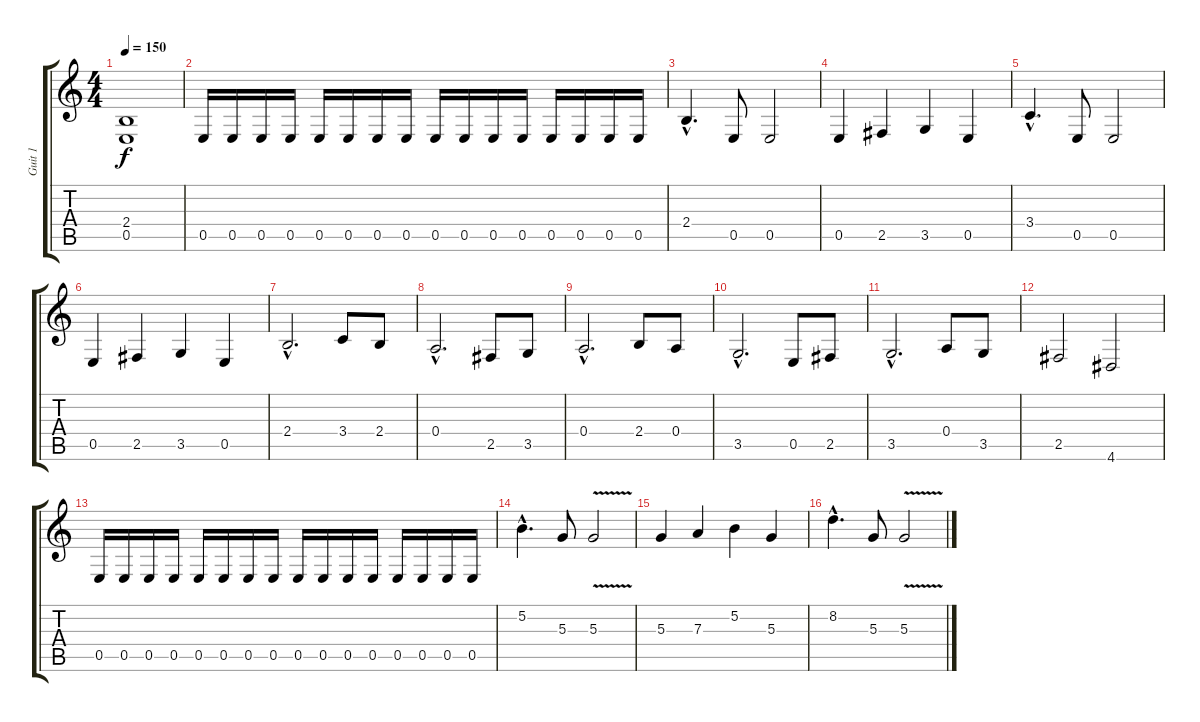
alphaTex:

\track ("Guit 1" "Guit 1") {instrument distortionguitar}
\staff {score tabs}
\tuning (B3 Gb3 D3 A2 E2 B1) {hide}
\ts (4 4)
\tempo 150
\clef g2
\ks c
(2.4 0.5).1{dy f} |
0.5.16 0.5.16 0.5.16 0.5.16 0.5.16 0.5.16 0.5.16 0.5.16 0.5.16 0.5.16 0.5.16 0.5.16 0.5.16 0.5.16 0.5.16 0.5.16 |
2.4{hac}.4{d} 0.5.8 0.5.2 |
0.5.4 2.5.4 3.5.4 0.5.4 |
3.4{hac}.4{d} 0.5.8 0.5.2 |
0.5.4 2.5.4 3.5.4 0.5.4 |
2.4{hac}.2{d} 3.4.8 2.4.8 |
0.4{hac}.2{d} 2.5.8 3.5.8 |
0.4{hac}.2{d} 2.4.8 0.4.8 |
3.5{hac}.2{d} 0.5.8 2.5.8 |
3.5{hac}.2{d} 0.4.8 3.5.8 |
2.5.2 4.6.2 |
0.5.16 0.5.16 0.5.16 0.5.16 0.5.16 0.5.16 0.5.16 0.5.16 0.5.16 0.5.16 0.5.16 0.5.16 0.5.16 0.5.16 0.5.16 0.5.16 |
5.2{hac}.4{d} 5.3.8 5.3{v}.2 |
5.3.4 7.3.4 5.2.4 5.3.4 |
8.2{hac}.4{d} 5.3.8 5.3{v}.2
